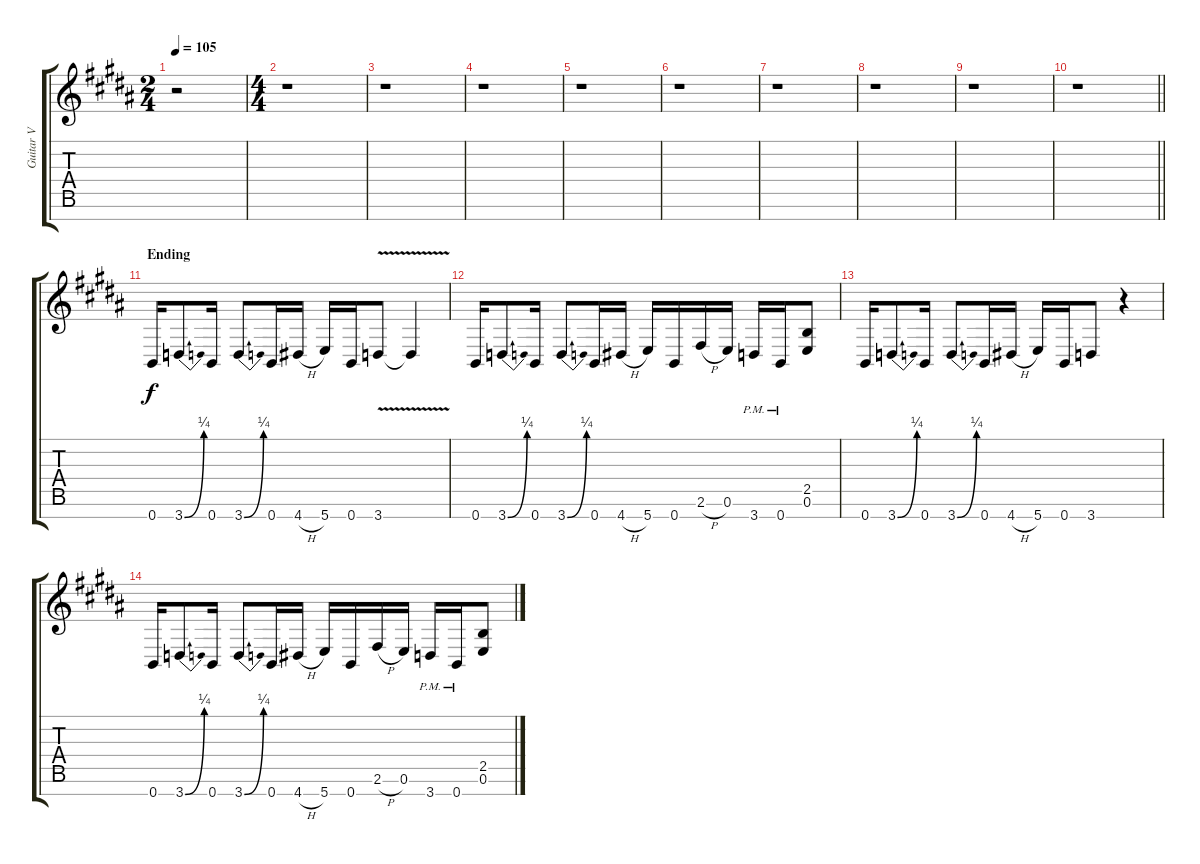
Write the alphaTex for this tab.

\track ("Guitar V" "Guitar V") {instrument distortionguitar}
\staff {score tabs}
\tuning (E4 B3 G3 D3 A2 E2 B1) {hide}
\ts (2 4)
\tempo 105
\clef g2
\ks g#minor
r.2{dy f} |
\ts (4 4)
r.1 |
r.1 |
r.1 |
r.1 |
r.1 |
r.1 |
r.1 |
r.1 |
\barLineRight lightlight
r.1 |
\section ("" "Ending")
0.7.16 3.7{be (bend 0 0 60 1)}.8 0.7.16 3.7{be (bend 0 0 60 1)}.8 0.7.16 4.7{h}.16 5.7.16 0.7.16 3.7{v}.8 3.7{t}.4 |
0.7.16 3.7{be (bend 0 0 60 1)}.8 0.7.16 3.7{be (bend 0 0 60 1)}.8 0.7.16 4.7{h}.16 5.7.16 0.7.16 2.6{h}.16 0.6.16 3.7{pm}.16 0.7{pm}.16 (2.5 0.6).8 |
0.7.16 3.7{be (bend 0 0 60 1)}.8 0.7.16 3.7{be (bend 0 0 60 1)}.8 0.7.16 4.7{h}.16 5.7.16 0.7.16 3.7.8 r.4 |
0.7.16 3.7{be (bend 0 0 60 1)}.8 0.7.16 3.7{be (bend 0 0 60 1)}.8 0.7.16 4.7{h}.16 5.7.16 0.7.16 2.6{h}.16 0.6.16 3.7{pm}.16 0.7{pm}.16 (2.5 0.6).8
